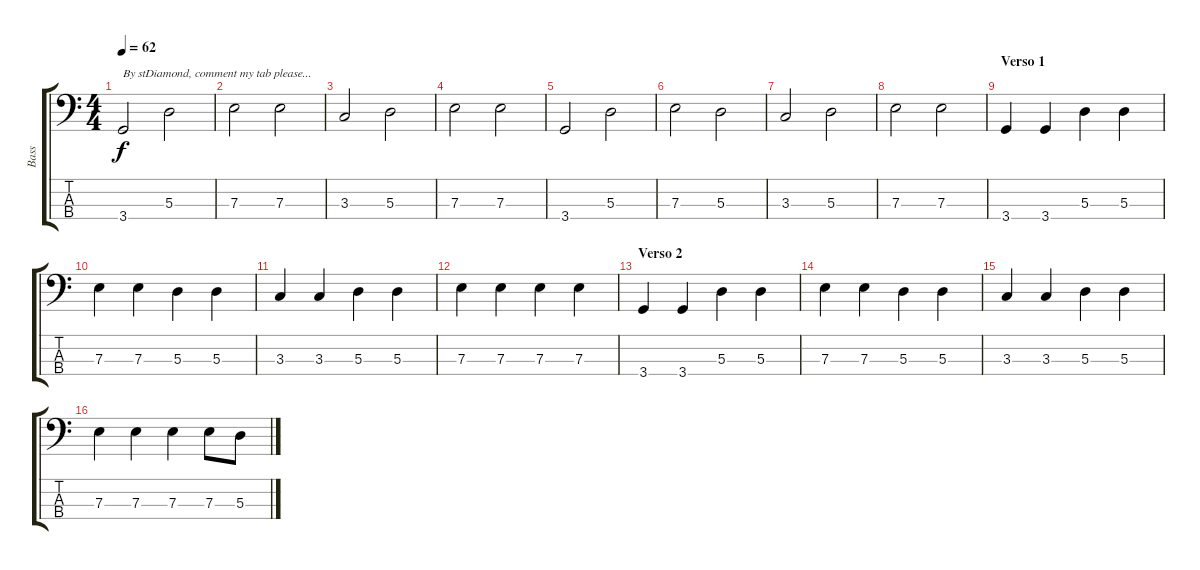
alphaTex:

\track ("Bass" "Bass") {instrument electricbassfinger}
\staff {score tabs}
\tuning (G2 D2 A1 E1) {hide}
\ts (4 4)
\tempo 62
\clef f4
\ks c
3.4.2{txt "By stDiamond, comment my tab please..." dy f instrument electricbassfinger} 5.3.2 |
7.3.2 7.3.2 |
3.3.2 5.3.2 |
7.3.2 7.3.2 |
3.4.2 5.3.2 |
7.3.2 5.3.2 |
3.3.2 5.3.2 |
7.3.2 7.3.2 |
\section ("" "Verso 1")
3.4.4 3.4.4 5.3.4 5.3.4 |
7.3.4 7.3.4 5.3.4 5.3.4 |
3.3.4 3.3.4 5.3.4 5.3.4 |
7.3.4 7.3.4 7.3.4 7.3.4 |
\section ("" "Verso 2")
3.4.4 3.4.4 5.3.4 5.3.4 |
7.3.4 7.3.4 5.3.4 5.3.4 |
3.3.4 3.3.4 5.3.4 5.3.4 |
7.3.4 7.3.4 7.3.4 7.3.8 5.3.8
